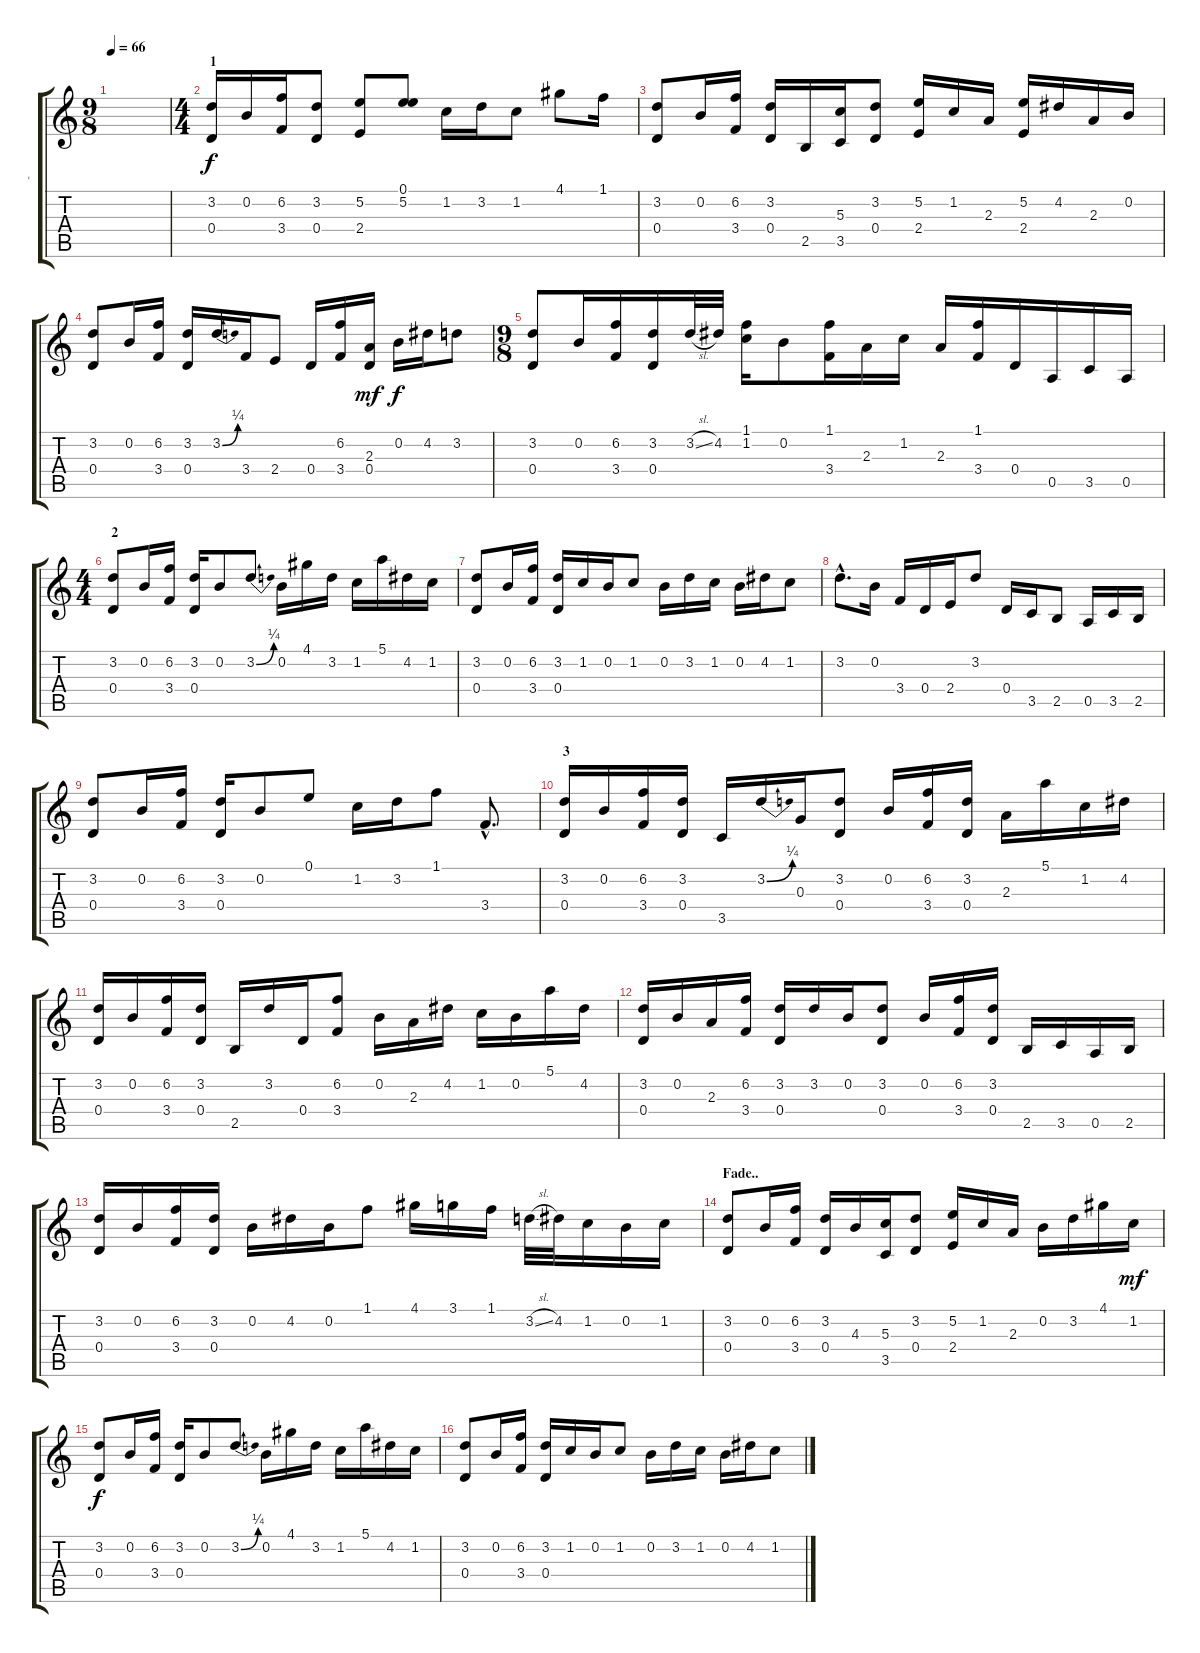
\track ("-" "-") {instrument electricguitarclean}
\staff {score tabs}
\tuning (E4 B3 G3 D3 A2 E2) {hide}
\ts (9 8)
\tempo 66
\clef g2
\ks c
|
\ts (4 4)
\section ("" " 1")
(3.2 0.4).16 0.2.16 (6.2 3.4).16 (3.2 0.4).8 (5.2 2.4).8 (0.1 5.2).8 1.2.16 3.2.16 1.2.8 4.1.8 1.1.16 |
(3.2 0.4).8 0.2.16 (6.2 3.4).16 (3.2 0.4).16 2.5.16 (5.3 3.5).16 (3.2 0.4).8 (5.2 2.4).16 1.2.16 2.3.16 (5.2 2.4).16 4.2.16 2.3.16 0.2.16 |
\section ("" "")
(3.2 0.4).8 0.2.16 (6.2 3.4).16 (3.2 0.4).16 3.2{be (bend 0 0 60 1)}.16 3.4.16 2.4.8 0.4.16 (6.2 3.4).16 (2.3 0.4).16{dy mf} 0.2.16{dy f} 4.2.16 3.2.8 |
\ts (9 8)
(3.2 0.4).8 0.2.16 (6.2 3.4).16 (3.2 0.4).16 3.2{sl}.32 4.2.32 (1.1 1.2).16 0.2.8 (1.1 3.4).16 2.3.16 1.2.16 2.3.16 (1.1 3.4).16 0.4.16 0.5.16 3.5.16 0.5.16 |
\ts (4 4)
\section ("" " 2")
(3.2 0.4).8 0.2.16 (6.2 3.4).16 (3.2 0.4).16 0.2.8 3.2{be (bend 0 0 60 1)}.8 0.2.16 4.1.16 3.2.16 1.2.16 5.1.16 4.2.16 1.2.16 |
(3.2 0.4).8 0.2.16 (6.2 3.4).16 (3.2 0.4).16 1.2.16 0.2.16 1.2.8 0.2.16 3.2.16 1.2.16 0.2.16 4.2.16 1.2.8 |
\section ("" "")
3.2{hac}.8{d} 0.2.16 3.4.16 0.4.16 2.4.16 3.2.8 0.4.16 3.5.16 2.5.8 0.5.16 3.5.16 2.5.16 |
(3.2 0.4).8 0.2.16 (6.2 3.4).16 (3.2 0.4).16 0.2.8 0.1.8 1.2.16 3.2.16 1.1.8 3.4{hac}.8{d} |
\section ("" " 3")
(3.2 0.4).16 0.2.16 (6.2 3.4).16 (3.2 0.4).16 3.5.16 3.2{be (bend 0 0 60 1)}.16 0.3.16 (3.2 0.4).8 0.2.16 (6.2 3.4).16 (3.2 0.4).16 2.3.16 5.1.16 1.2.16 4.2.16 |
(3.2 0.4).16 0.2.16 (6.2 3.4).16 (3.2 0.4).16 2.5.16 3.2.16 0.4.16 (6.2 3.4).8 0.2.16 2.3.16 4.2.16 1.2.16 0.2.16 5.1.16 4.2.16 |
\section ("" "")
(3.2 0.4).16 0.2.16 2.3.16 (6.2 3.4).16 (3.2 0.4).16 3.2.16 0.2.16 (3.2 0.4).8 0.2.16 (6.2 3.4).16 (3.2 0.4).16 2.5.16 3.5.16 0.5.16 2.5.16 |
(3.2 0.4).16 0.2.16 (6.2 3.4).16 (3.2 0.4).16 0.2.16 4.2.16 0.2.16 1.1.8 4.1.16 3.1.16 1.1.16 3.2{sl}.32 4.2.32 1.2.16 0.2.16 1.2.16 |
\section ("" "Fade..")
(3.2 0.4).8{volume 0} 0.2.16 (6.2 3.4).16 (3.2 0.4).16 4.3.16 (5.3 3.5).16 (3.2 0.4).8 (5.2 2.4).16 1.2.16 2.3.16 0.2.16 3.2.16 4.1.16 1.2.16{dy mf} |
(3.2 0.4).8{dy f} 0.2.16 (6.2 3.4).16 (3.2 0.4).16 0.2.8 3.2{be (bend 0 0 60 1)}.8 0.2.16 4.1.16 3.2.16 1.2.16 5.1.16 4.2.16 1.2.16 |
\section ("" "")
(3.2 0.4).8 0.2.16 (6.2 3.4).16 (3.2 0.4).16 1.2.16 0.2.16 1.2.8 0.2.16 3.2.16 1.2.16 0.2.16 4.2.16 1.2.8
